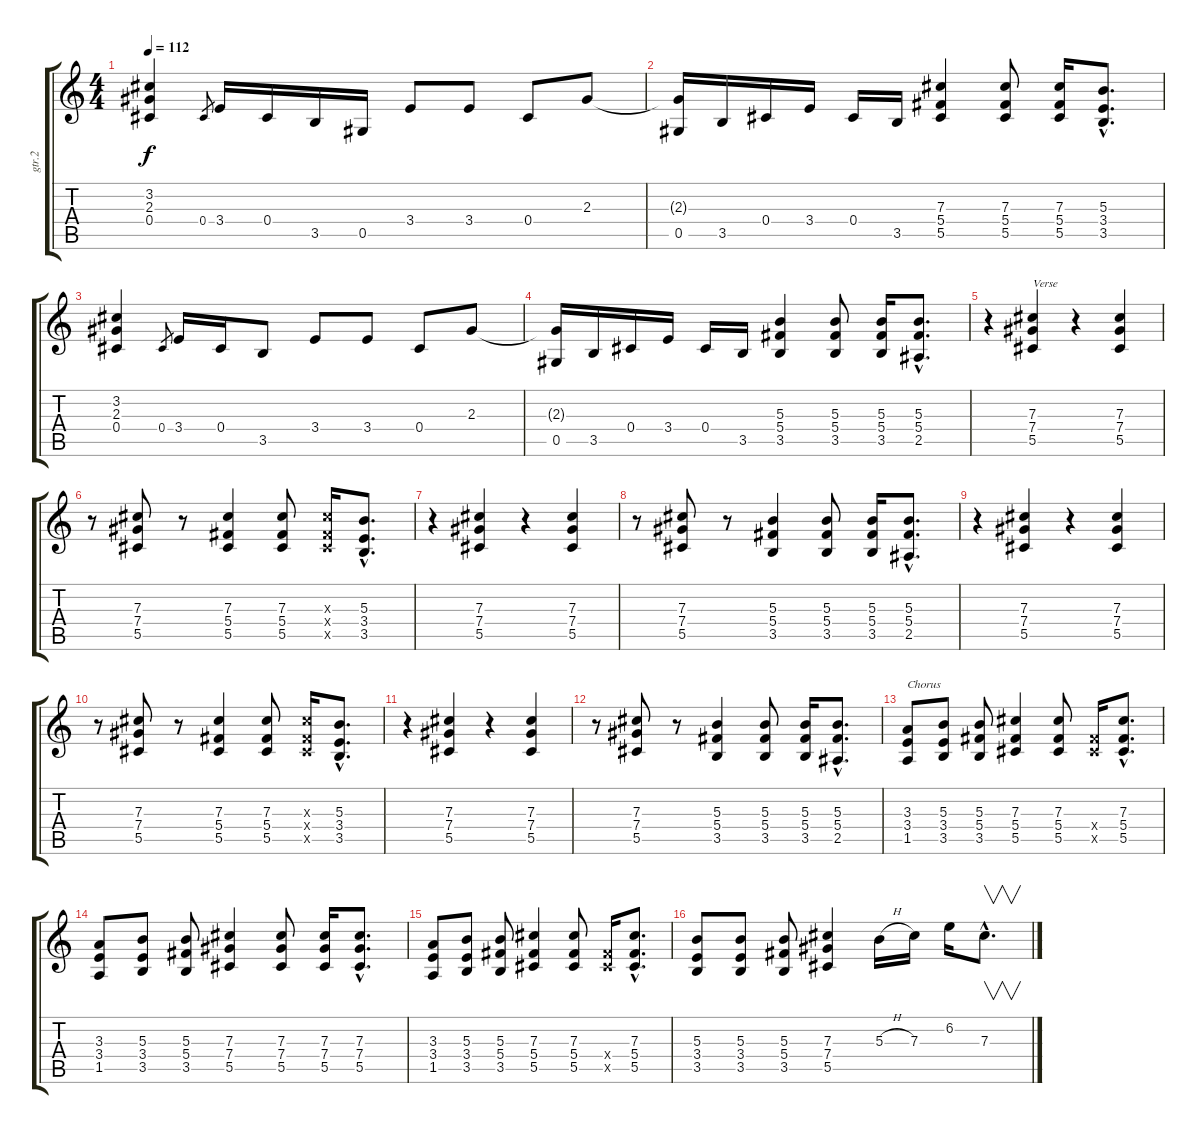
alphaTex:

\track ("gtr.2" "gtr.2") {instrument distortionguitar}
\staff {score tabs}
\tuning (Eb4 Bb3 Gb3 Db3 Ab2 Eb2) {hide}
\ts (4 4)
\tempo 112
\clef g2
\ks c
(3.2 2.3 0.4).4{dy f} 0.4.8{gr} 3.4.16 0.4.16 3.5.16 0.5.16 3.4.8 3.4.8 0.4.8 2.3.8 |
(2.3{t} 0.5).16 3.5.16 0.4.16 3.4.16 0.4.16 3.5.16 (7.3 5.4 5.5).4 (7.3 5.4 5.5).8 (7.3 5.4 5.5).16 (5.3{hac} 3.4{hac} 3.5{hac}).8{d} |
(3.2 2.3 0.4).4 0.4.8{gr} 3.4.16 0.4.16 3.5.8 3.4.8 3.4.8 0.4.8 2.3.8 |
(2.3{t} 0.5).16 3.5.16 0.4.16 3.4.16 0.4.16 3.5.16 (5.3 5.4 3.5).4 (5.3 5.4 3.5).8 (5.3 5.4 3.5).16 (5.3{hac} 5.4{hac} 2.5{hac}).8{d} |
r.4 (7.3 7.4 5.5).4{txt "Verse"} r.4 (7.3 7.4 5.5).4 |
r.8 (7.3 7.4 5.5).8 r.8 (7.3 5.4 5.5).4 (7.3 5.4 5.5).8 (7.3{x} 5.4{x} 5.5{x}).16 (5.3{hac} 3.4{hac} 3.5{hac}).8{d} |
r.4 (7.3 7.4 5.5).4 r.4 (7.3 7.4 5.5).4 |
r.8 (7.3 7.4 5.5).8 r.8 (5.3 5.4 3.5).4 (5.3 5.4 3.5).8 (5.3 5.4 3.5).16 (5.3{hac} 5.4{hac} 2.5{hac}).8{d} |
r.4 (7.3 7.4 5.5).4 r.4 (7.3 7.4 5.5).4 |
r.8 (7.3 7.4 5.5).8 r.8 (7.3 5.4 5.5).4 (7.3 5.4 5.5).8 (7.3{x} 5.4{x} 5.5{x}).16 (5.3{hac} 3.4{hac} 3.5{hac}).8{d} |
r.4 (7.3 7.4 5.5).4 r.4 (7.3 7.4 5.5).4 |
r.8 (7.3 7.4 5.5).8 r.8 (5.3 5.4 3.5).4 (5.3 5.4 3.5).8 (5.3 5.4 3.5).16 (5.3{hac} 5.4{hac} 2.5{hac}).8{d} |
(3.3 3.4 1.5).8{txt "Chorus"} (5.3 3.4 3.5).8 (5.3 5.4 3.5).8 (7.3 5.4 5.5).4 (7.3 5.4 5.5).8 (5.4{x} 5.5{x}).16 (7.3{hac} 5.4{hac} 5.5{hac}).8{d} |
(3.3 3.4 1.5).8 (5.3 3.4 3.5).8 (5.3 5.4 3.5).8 (7.3 7.4 5.5).4 (7.3 7.4 5.5).8 (7.3 7.4 5.5).16 (7.3{hac} 7.4{hac} 5.5{hac}).8{d} |
(3.3 3.4 1.5).8 (5.3 3.4 3.5).8 (5.3 5.4 3.5).8 (7.3 5.4 5.5).4 (7.3 5.4 5.5).8 (5.4{x} 5.5{x}).16 (7.3{hac} 5.4{hac} 5.5{hac}).8{d} |
(5.3 3.4 3.5).8 (5.3 3.4 3.5).8 (5.3 5.4 3.5).8 (7.3 7.4 5.5).4 5.3{h}.16 7.3.16 6.2.16 7.3{hac}.8{v d}
